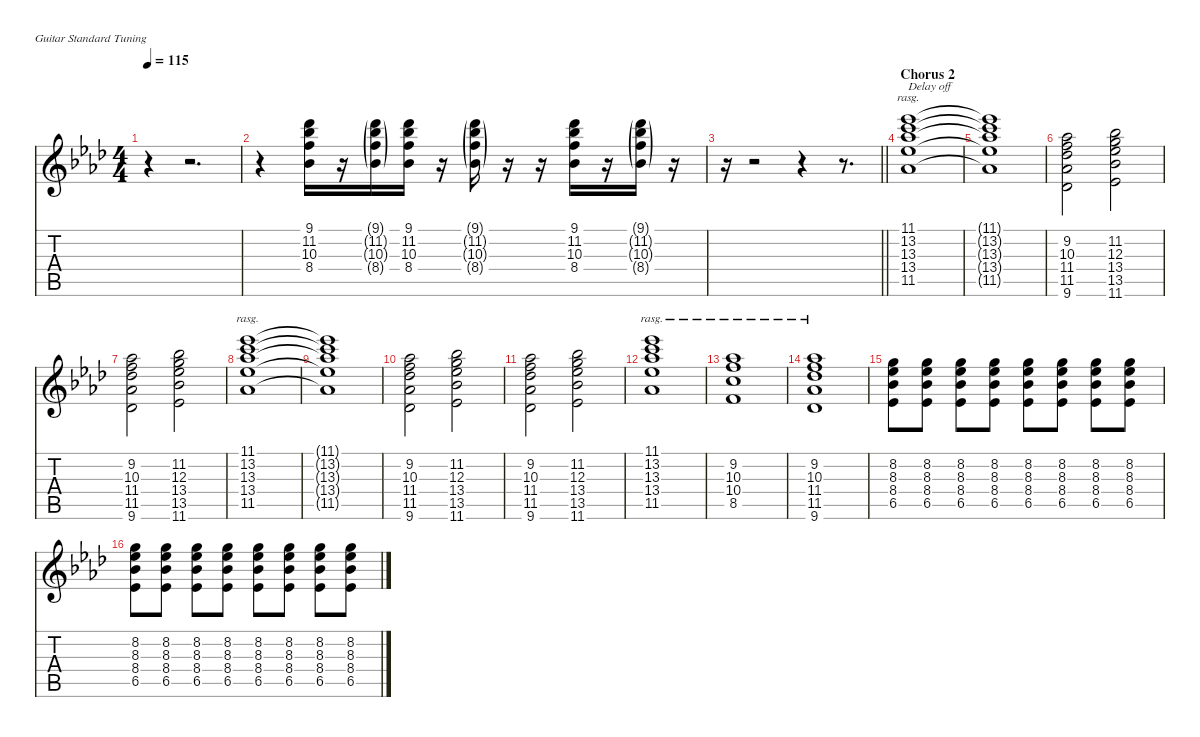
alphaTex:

\defaultSystemsLayout 4
\hideDynamics
\bracketExtendMode nobrackets
\singleTrackTrackNamePolicy hidden
\multiTrackTrackNamePolicy hidden
\firstSystemTrackNameMode fullname
\firstSystemTrackNameOrientation horizontal
\otherSystemsTrackNameOrientation horizontal
\track ("Delayed Gtr (Center)" "el.guit.") {instrument electricguitarclean}
\staff {score tabs}
\tuning (E4 B3 G3 D3 A2 E2)
\ts (4 4)
\tempo 115
\clef g2
\ks ab
r.4{dy f beam Down} r.2{d beam Down} |
r.4{beam Down} (9.1{acc b} 11.2{acc b} 10.3{acc forcenatural} 8.4{acc b}).16{beam Down} r.16{beam Down} (9.1{g acc b} 11.2{g acc b} 10.3{g acc forcenatural} 8.4{g acc b}).16{beam Down} (9.1{acc b} 11.2{acc b} 10.3{acc forcenatural} 8.4{acc b}).16{beam Down} r.16{beam Down} (9.1{g acc b} 11.2{g acc b} 10.3{g acc forcenatural} 8.4{g acc b}).16{beam Down} r.16{beam Down} r.16{beam Down} (9.1{acc b} 11.2{acc b} 10.3{acc forcenatural} 8.4{acc b}).16{beam Down} r.16{beam Down} (9.1{g acc b} 11.2{g acc b} 10.3{g acc forcenatural} 8.4{g acc b}).16{beam Down} r.16{beam Down} |
\barLineRight lightlight
r.16{beam Down} r.2{beam Down} r.4{beam Down} r.8{d beam Down} |
\section ("" "Chorus 2")
(11.1{acc b} 13.2{acc forcenatural} 13.3{acc b} 13.4{acc b} 11.5{acc b}).1{rasg amianapaest txt "Delay off" beam Down} |
(11.1{t acc b} 13.2{t acc forcenatural} 13.3{t acc b} 13.4{t acc b} 11.5{t acc b}).1{beam Down} |
(9.2{acc b} 10.3{acc forcenatural} 11.4{acc b} 11.5{acc b} 9.6{acc b}).2{beam Down} (11.2{acc b} 12.3{acc forcenatural} 13.4{acc b} 13.5{acc b} 11.6{acc b}).2{beam Down} |
(9.2{acc b} 10.3{acc forcenatural} 11.4{acc b} 11.5{acc b} 9.6{acc b}).2{beam Down} (11.2{acc b} 12.3{acc forcenatural} 13.4{acc b} 13.5{acc b} 11.6{acc b}).2{beam Down} |
(11.1{acc b} 13.2{acc forcenatural} 13.3{acc b} 13.4{acc b} 11.5{acc b}).1{rasg amianapaest beam Down} |
(11.1{t acc b} 13.2{t acc forcenatural} 13.3{t acc b} 13.4{t acc b} 11.5{t acc b}).1{beam Down} |
(9.2{acc b} 10.3{acc forcenatural} 11.4{acc b} 11.5{acc b} 9.6{acc b}).2{beam Down} (11.2{acc b} 12.3{acc forcenatural} 13.4{acc b} 13.5{acc b} 11.6{acc b}).2{beam Down} |
(9.2{acc b} 10.3{acc forcenatural} 11.4{acc b} 11.5{acc b} 9.6{acc b}).2{beam Down} (11.2{acc b} 12.3{acc forcenatural} 13.4{acc b} 13.5{acc b} 11.6{acc b}).2{beam Down} |
(11.1{acc b} 13.2{acc forcenatural} 13.3{acc b} 13.4{acc b} 11.5{acc b}).1{rasg amianapaest beam Down} |
(9.2{acc b} 10.3{acc forcenatural} 10.4{acc forcenatural} 8.5{acc forcenatural}).1{rasg amianapaest beam Down} |
(9.2{acc b} 10.3{acc forcenatural} 11.4{acc b} 11.5{acc b} 9.6{acc b}).1{rasg amianapaest beam Down} |
(8.2{acc forcenatural} 8.3{acc b} 8.4{acc b} 6.5{acc b}).8{dy ff beam Down} (8.2{acc forcenatural} 8.3{acc b} 8.4{acc b} 6.5{acc b}).8{beam Down} (8.2{acc forcenatural} 8.3{acc b} 8.4{acc b} 6.5{acc b}).8{beam Down} (8.2{acc forcenatural} 8.3{acc b} 8.4{acc b} 6.5{acc b}).8{beam Down} (8.2{acc forcenatural} 8.3{acc b} 8.4{acc b} 6.5{acc b}).8{beam Down} (8.2{acc forcenatural} 8.3{acc b} 8.4{acc b} 6.5{acc b}).8{beam Down} (8.2{acc forcenatural} 8.3{acc b} 8.4{acc b} 6.5{acc b}).8{beam Down} (8.2{acc forcenatural} 8.3{acc b} 8.4{acc b} 6.5{acc b}).8{beam Down} |
(8.2{acc forcenatural} 8.3{acc b} 8.4{acc b} 6.5{acc b}).8{beam Down} (8.2{acc forcenatural} 8.3{acc b} 8.4{acc b} 6.5{acc b}).8{beam Down} (8.2{acc forcenatural} 8.3{acc b} 8.4{acc b} 6.5{acc b}).8{beam Down} (8.2{acc forcenatural} 8.3{acc b} 8.4{acc b} 6.5{acc b}).8{beam Down} (8.2{acc forcenatural} 8.3{acc b} 8.4{acc b} 6.5{acc b}).8{beam Down} (8.2{acc forcenatural} 8.3{acc b} 8.4{acc b} 6.5{acc b}).8{beam Down} (8.2{acc forcenatural} 8.3{acc b} 8.4{acc b} 6.5{acc b}).8{beam Down} (8.2{acc forcenatural} 8.3{acc b} 8.4{acc b} 6.5{acc b}).8{beam Down}
